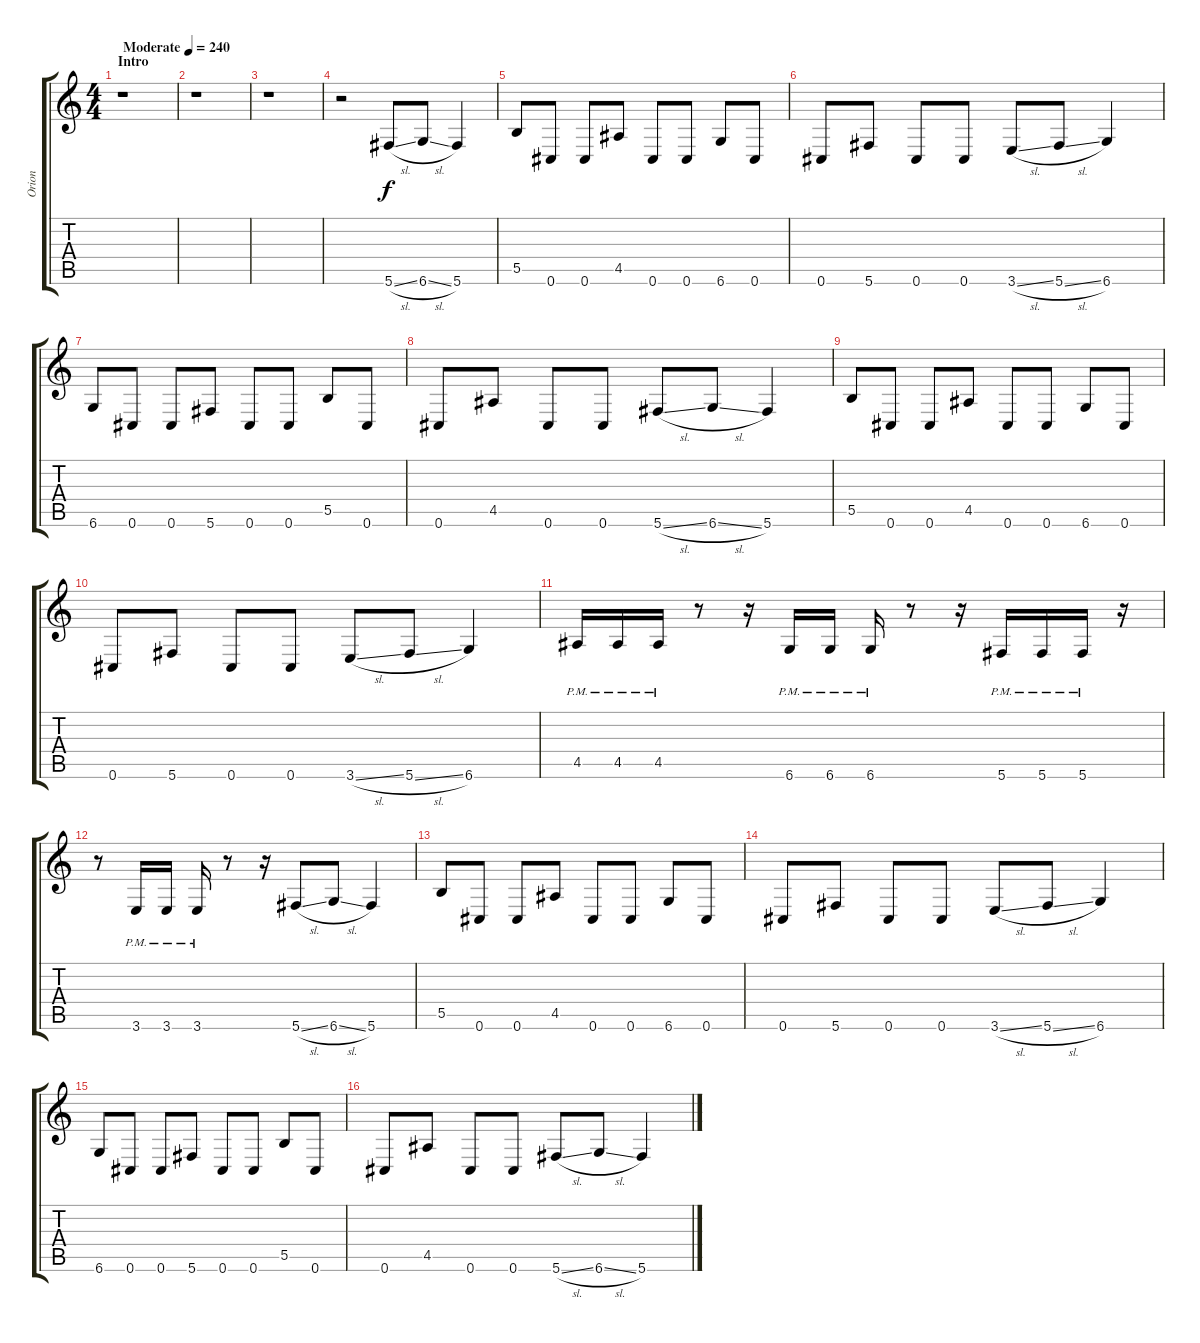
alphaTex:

\track ("Orion" "Orion") {instrument electricbassfinger}
\staff {score tabs}
\tuning (Db4 Ab3 E3 B2 Gb2 Db2) {hide}
\ts (4 4)
\section ("" "Intro")
\tempo (240 "Moderate")
\clef g2
\ks c
r.1{dy f instrument electricbassfinger} |
r.1 |
r.1 |
r.2 5.6{sl}.8 6.6{sl}.8 5.6.4 |
5.5.8 0.6.8 0.6.8 4.5.8 0.6.8 0.6.8 6.6.8 0.6.8 |
0.6.8 5.6.8 0.6.8 0.6.8 3.6{sl}.8 5.6{sl}.8 6.6.4 |
6.6.8 0.6.8 0.6.8 5.6.8 0.6.8 0.6.8 5.5.8 0.6.8 |
0.6.8 4.5.8 0.6.8 0.6.8 5.6{sl}.8 6.6{sl}.8 5.6.4 |
5.5.8 0.6.8 0.6.8 4.5.8 0.6.8 0.6.8 6.6.8 0.6.8 |
0.6.8 5.6.8 0.6.8 0.6.8 3.6{sl}.8 5.6{sl}.8 6.6.4 |
4.5{pm}.16 4.5{pm}.16 4.5{pm}.16 r.8 r.16 6.6{pm}.16 6.6{pm}.16 6.6{pm}.16 r.8 r.16 5.6{pm}.16 5.6{pm}.16 5.6{pm}.16 r.16 |
r.8 3.6{pm}.16 3.6{pm}.16 3.6{pm}.16 r.8 r.16 5.6{sl}.8 6.6{sl}.8 5.6.4 |
5.5.8 0.6.8 0.6.8 4.5.8 0.6.8 0.6.8 6.6.8 0.6.8 |
0.6.8 5.6.8 0.6.8 0.6.8 3.6{sl}.8 5.6{sl}.8 6.6.4 |
6.6.8 0.6.8 0.6.8 5.6.8 0.6.8 0.6.8 5.5.8 0.6.8 |
0.6.8 4.5.8 0.6.8 0.6.8 5.6{sl}.8 6.6{sl}.8 5.6.4
